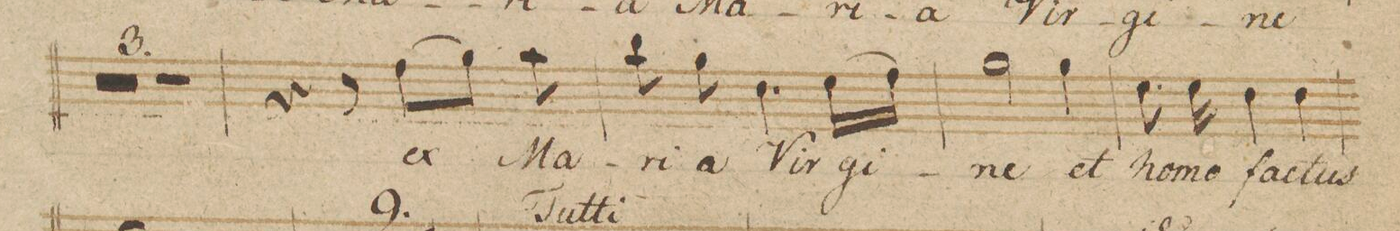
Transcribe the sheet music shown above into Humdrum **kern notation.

**kern	**text	**dynam
*I"Alto.	*	*
*clefC3	*	*
*k[b-e-a-d-]	*	*
*met(c|)	*	*
*M3/4	*	*
1.r	.	.
=100	=100	=100
=101	=101	=101
2.r	.	.
=102	=102	=102
4r	.	.
8r	.	.
(8g\L	ex	.
8a-\J)	.	.
8b-\	-Ma-	.
=103	=103	=103
8cc\	-ri-	.
8a-\	-a	.
4.e-\	Vir-	.
(16f\LL	-gi-	.
16g\JJ)	.	.
=104	=104	=104
2a-\	-ne	.
4a-\	et	.
=105	=105	=105
8.f\	ho-	.
16f\	-mo	.
4e-\	fac-	.
4e-\	-tus	.
=106	=106	=106
*-	*-	*-
